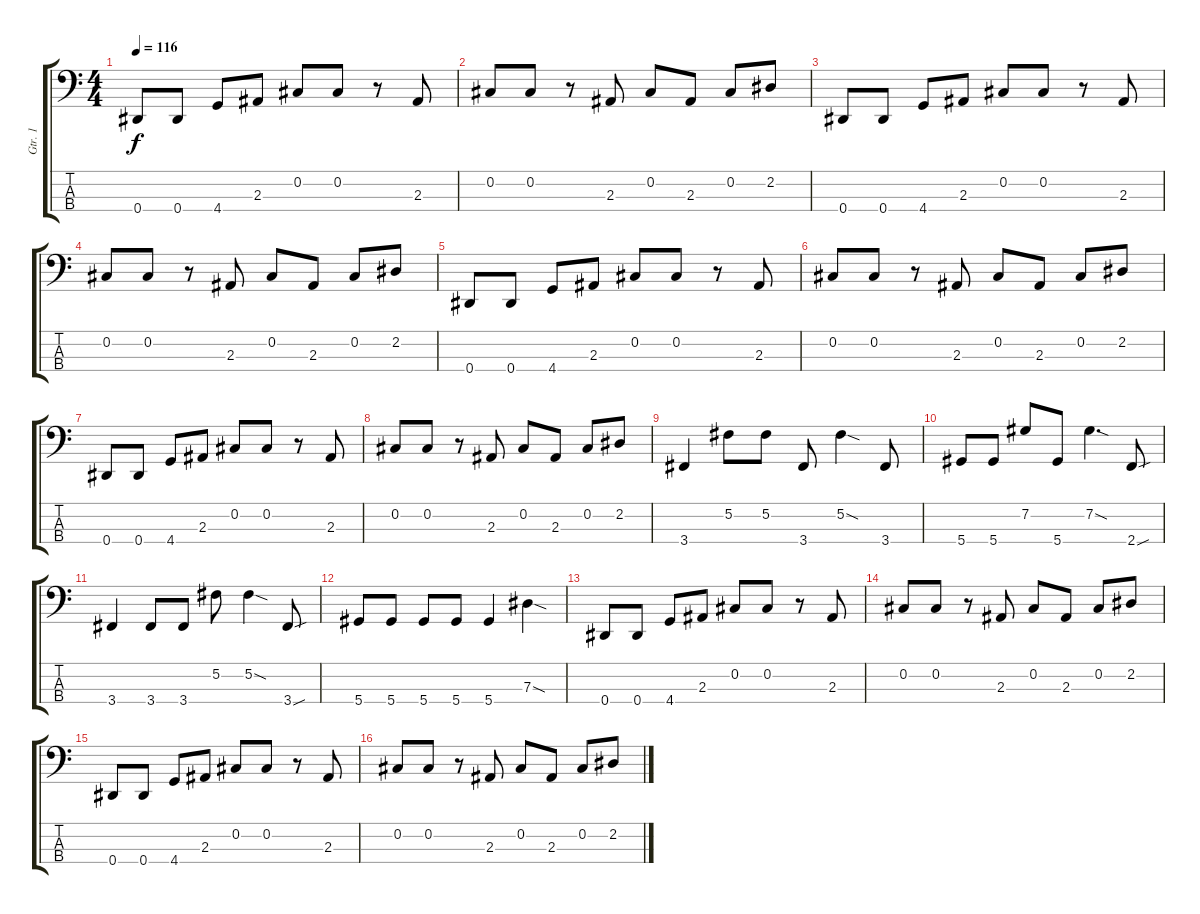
\track ("Gtr. 1" "Gtr. 1") {instrument electricbassfinger}
\staff {score tabs}
\tuning (Gb2 Db2 Ab1 Eb1) {hide}
\ts (4 4)
\tempo 116
\clef f4
\ks c
0.4.8{dy f} 0.4.8 4.4.8 2.3.8 0.2.8 0.2.8 r.8 2.3.8 |
0.2.8 0.2.8 r.8 2.3.8 0.2.8 2.3.8 0.2.8 2.2.8 |
0.4.8 0.4.8 4.4.8 2.3.8 0.2.8 0.2.8 r.8 2.3.8 |
0.2.8 0.2.8 r.8 2.3.8 0.2.8 2.3.8 0.2.8 2.2.8 |
0.4.8 0.4.8 4.4.8 2.3.8 0.2.8 0.2.8 r.8 2.3.8 |
0.2.8 0.2.8 r.8 2.3.8 0.2.8 2.3.8 0.2.8 2.2.8 |
0.4.8 0.4.8 4.4.8 2.3.8 0.2.8 0.2.8 r.8 2.3.8 |
0.2.8 0.2.8 r.8 2.3.8 0.2.8 2.3.8 0.2.8 2.2.8 |
3.4.4 5.2.8 5.2.8 3.4.8 5.2{sod}.4 3.4.8 |
5.4.8 5.4.8 7.2.8 5.4.8 7.2{sod}.4{d} 2.4{sou}.8 |
3.4.4 3.4.8 3.4.8 5.2.8 5.2{sod}.4 3.4{sou}.8 |
5.4.8 5.4.8 5.4.8 5.4.8 5.4.4 7.3{sod}.4 |
0.4.8 0.4.8 4.4.8 2.3.8 0.2.8 0.2.8 r.8 2.3.8 |
0.2.8 0.2.8 r.8 2.3.8 0.2.8 2.3.8 0.2.8 2.2.8 |
0.4.8 0.4.8 4.4.8 2.3.8 0.2.8 0.2.8 r.8 2.3.8 |
0.2.8 0.2.8 r.8 2.3.8 0.2.8 2.3.8 0.2.8 2.2.8
